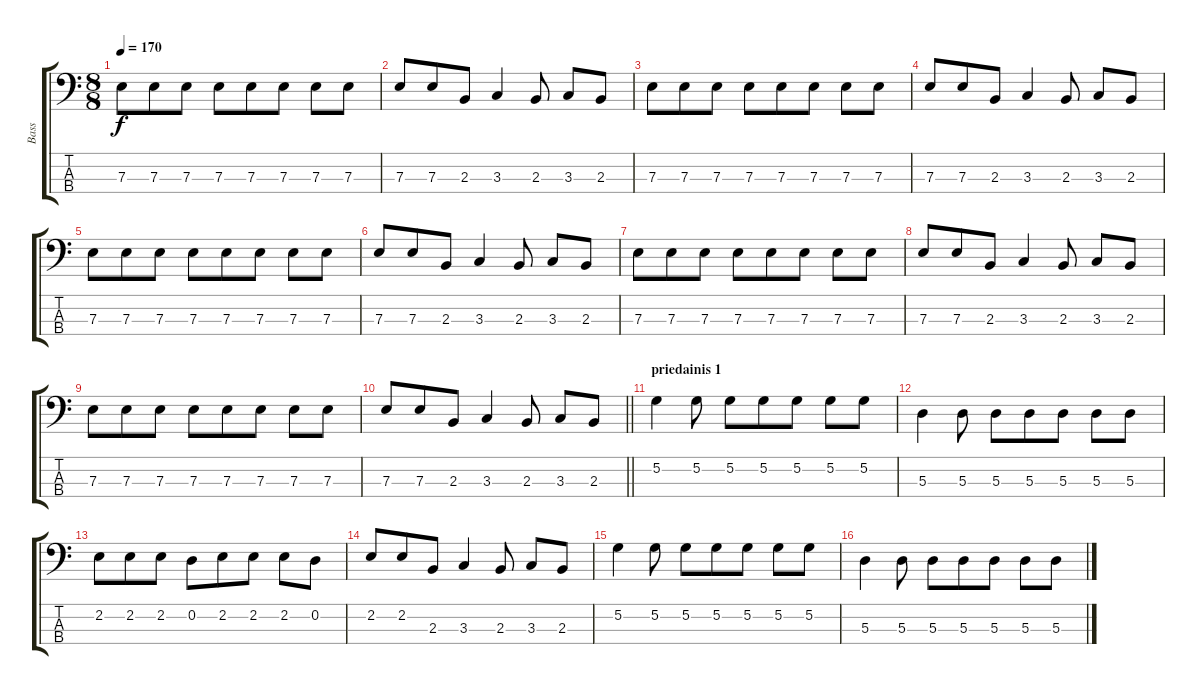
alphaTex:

\track ("Bass" "Bass") {instrument electricbassfinger}
\staff {score tabs}
\tuning (G2 D2 A1 E1) {hide}
\ts (8 8)
\tempo 170
\clef f4
\ks c
7.3.8{dy f} 7.3.8 7.3.8 7.3.8 7.3.8 7.3.8 7.3.8 7.3.8 |
7.3.8 7.3.8 2.3.8 3.3.4 2.3.8 3.3.8 2.3.8 |
7.3.8 7.3.8 7.3.8 7.3.8 7.3.8 7.3.8 7.3.8 7.3.8 |
7.3.8 7.3.8 2.3.8 3.3.4 2.3.8 3.3.8 2.3.8 |
7.3.8 7.3.8 7.3.8 7.3.8 7.3.8 7.3.8 7.3.8 7.3.8 |
7.3.8 7.3.8 2.3.8 3.3.4 2.3.8 3.3.8 2.3.8 |
7.3.8 7.3.8 7.3.8 7.3.8 7.3.8 7.3.8 7.3.8 7.3.8 |
7.3.8 7.3.8 2.3.8 3.3.4 2.3.8 3.3.8 2.3.8 |
7.3.8 7.3.8 7.3.8 7.3.8 7.3.8 7.3.8 7.3.8 7.3.8 |
\barLineRight lightlight
7.3.8 7.3.8 2.3.8 3.3.4 2.3.8 3.3.8 2.3.8 |
\section ("" "priedainis 1")
5.2.4 5.2.8 5.2.8 5.2.8 5.2.8 5.2.8 5.2.8 |
5.3.4 5.3.8 5.3.8 5.3.8 5.3.8 5.3.8 5.3.8 |
2.2.8 2.2.8 2.2.8 0.2.8 2.2.8 2.2.8 2.2.8 0.2.8 |
2.2.8 2.2.8 2.3.8 3.3.4 2.3.8 3.3.8 2.3.8 |
5.2.4 5.2.8 5.2.8 5.2.8 5.2.8 5.2.8 5.2.8 |
5.3.4 5.3.8 5.3.8 5.3.8 5.3.8 5.3.8 5.3.8
